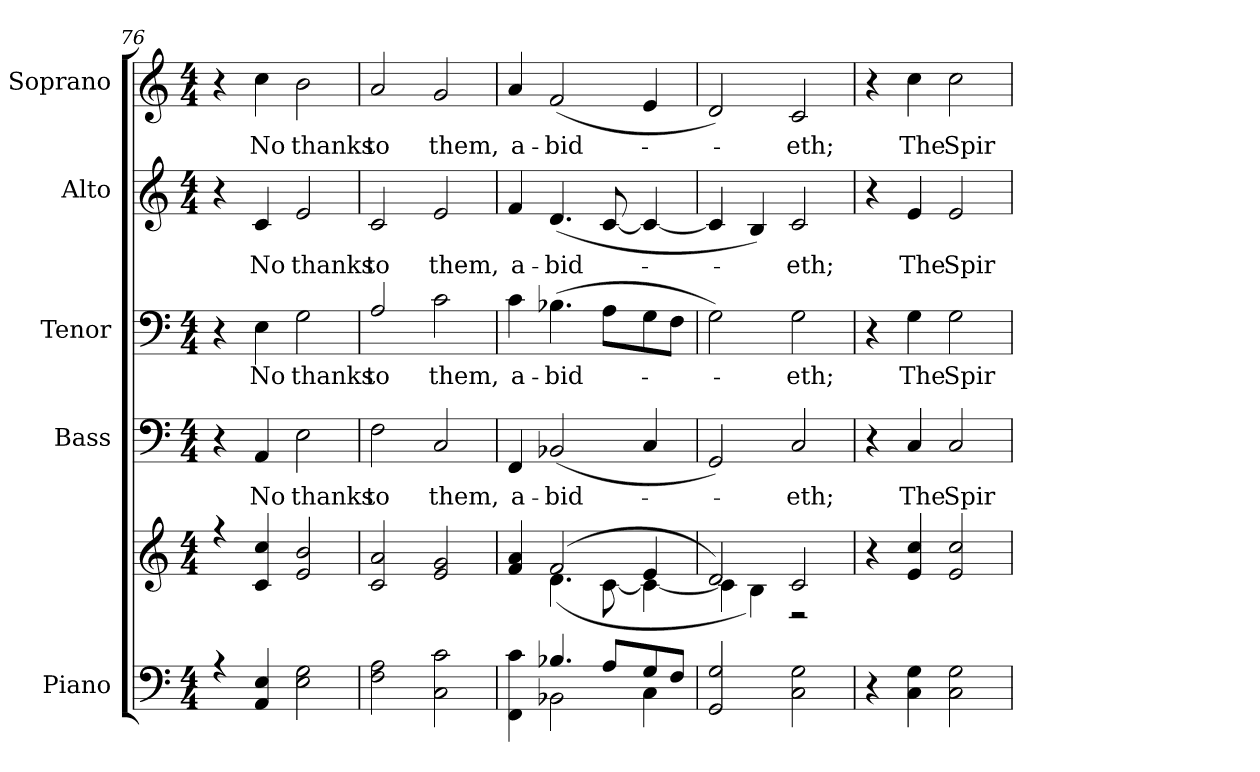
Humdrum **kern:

**kern	**kern	**kern	**text	**kern	**text	**kern	**text	**kern	**text
*part5	*part5	*part4	*part4	*part3	*part3	*part2	*part2	*part1	*part1
*staff6	*staff5	*staff4	*staff4	*staff3	*staff3	*staff2	*staff2	*staff1	*staff1
*I"Piano	*	*I"Bass	*	*I"Tenor	*	*I"Alto	*	*I"Soprano	*
*I'Pno.	*	*I'B.	*	*I'T.	*	*I'A.	*	*I'Pno.	*
!!LO:PB:g=z
*clefF4	*clefG2	*clefF4	*	*clefF4	*	*clefG2	*	*clefG2	*
*k[]	*k[]	*k[]	*	*k[]	*	*k[]	*	*k[]	*
*C:	*C:	*C:	*	*C:	*	*C:	*	*C:	*
*M4/4	*M4/4	*M4/4	*	*M4/4	*	*M4/4	*	*M4/4	*
=76	=76	=76	=76	=76	=76	=76	=76	=76	=76
*^	*^	*	*	*	*	*	*	*	*
4r	1ryy	4r	1ryy	4r	.	4r	.	4r	.	4r	.
!	!	!	!	!	!LO:LY:b:color=#000000	!	!	!	!	!	!
!	!	!	!	!	!	!	!LO:LY:b:color=#000000	!	!	!	!
!	!	!	!	!	!	!	!	!	!LO:LY:b:color=#000000	!	!
!	!	!	!	!	!	!	!	!	!	!	!LO:LY:b:color=#000000
4AAi/ 4Ei	.	4ci/ 4cci	.	4AAi/	No	4Ei\	No	4ci/	No	4cci\	No
!	!	!	!	!	!LO:LY:b:color=#000000	!	!	!	!	!	!
!	!	!	!	!	!	!	!LO:LY:b:color=#000000	!	!	!	!
!	!	!	!	!	!	!	!	!	!LO:LY:b:color=#000000	!	!
!	!	!	!	!	!	!	!	!	!	!	!LO:LY:b:color=#000000
2Ei\ 2Gi	.	2ei/ 2bi	.	2Ei\	thanks	2Gi\	thanks	2ei/	thanks	2bi\	thanks
=77	=77	=77	=77	=77	=77	=77	=77	=77	=77	=77	=77
!	!	!	!	!	!LO:LY:b:color=#000000	!	!	!	!	!	!
!	!	!	!	!	!	!	!LO:LY:b:color=#000000	!	!	!	!
!	!	!	!	!	!	!	!	!	!LO:LY:b:color=#000000	!	!
!	!	!	!	!	!	!	!	!	!	!	!LO:LY:b:color=#000000
2Fi\ 2Ai	1ryy	2ci/ 2ai	1ryy	2Fi\	to	2Ai/	to	2ci/	to	2ai/	to
!	!	!	!	!	!LO:LY:b:color=#000000	!	!	!	!	!	!
!	!	!	!	!	!	!	!LO:LY:b:color=#000000	!	!	!	!
!	!	!	!	!	!	!	!	!	!LO:LY:b:color=#000000	!	!
!	!	!	!	!	!	!	!	!	!	!	!LO:LY:b:color=#000000
2Ci\ 2ci	.	2ei/ 2gi	.	2Ci/	them,	2ci\	them,	2ei/	them,	2gi/	them,
!!LO:PB:g=z
=78	=78	=78	=78	=78	=78	=78	=78	=78	=78	=78	=78
!	!	!	!	!	!LO:LY:b:color=#000000	!	!	!	!	!	!
!	!	!	!	!	!	!	!LO:LY:b:color=#000000	!	!	!	!
!	!	!	!	!	!	!	!	!	!LO:LY:b:color=#000000	!	!
!	!	!	!	!	!	!	!	!	!	!	!LO:LY:b:color=#000000
4FFi\ 4ci	4ryy	4fi/ 4ai	4ryy	4FFi/	a-	4ci\	a-	4fi/	a-	4ai/	a-
!	!	!	!	!	!LO:LY:b:color=#000000	!	!	!	!	!	!
!	!	!	!	!	!	!	!LO:LY:b:color=#000000	!	!	!	!
!	!	!	!	!	!	!	!	!	!LO:LY:b:color=#000000	!	!
!	!	!	!	!	!	!	!	!	!	!	!LO:LY:b:color=#000000
4.B-Xi/	2BB-Xi\	(2fi/	(4.di\	(2BB-Xi/	-bid-	(4.B-Xi\	-bid-	(4.di/	-bid-	(2fi/	-bid-
8Ai/L	.	.	[<8ci\	.	.	8Ai\L	.	[<8ci/	.	.	.
8Gi/	4Ci\	4ei/	4ci\_<	4Ci/	.	8Gi\	.	4ci/_<	.	4ei/	.
8Fi/J	.	.	.	.	.	8Fi\J	.	.	.	.	.
=79	=79	=79	=79	=79	=79	=79	=79	=79	=79	=79	=79
2GGi/ 2Gi	1ryy	2di/)	4ci\]	2GGi/)	.	2Gi\)	.	4ci/]	.	2di/)	.
.	.	.	4Bi\)	.	.	.	.	4Bi/)	.	.	.
!	!	!	!	!	!LO:LY:b:color=#000000	!	!	!	!	!	!
!	!	!	!	!	!	!	!LO:LY:b:color=#000000	!	!	!	!
!	!	!	!	!	!	!	!	!	!LO:LY:b:color=#000000	!	!
!	!	!	!	!	!	!	!	!	!	!	!LO:LY:b:color=#000000
2Ci\ 2Gi	.	2ci/	2r	2Ci/	-eth;	2Gi\	-eth;	2ci/	-eth;	2ci/	-eth;
*v	*v	*	*	*	*	*	*	*	*	*	*
*	*v	*v	*	*	*	*	*	*	*	*
!!LO:PB:g=z
=80	=80	=80	=80	=80	=80	=80	=80	=80	=80
4r	4r	4r	.	4r	.	4r	.	4r	.
!	!	!	!LO:LY:b:color=#000000	!	!	!	!	!	!
!	!	!	!	!	!LO:LY:b:color=#000000	!	!	!	!
!	!	!	!	!	!	!	!LO:LY:b:color=#000000	!	!
!	!	!	!	!	!	!	!	!	!LO:LY:b:color=#000000
4Ci\ 4Gi	4ei/ 4cci	4Ci/	The	4Gi\	The	4ei/	The	4cci\	The
!	!	!	!LO:LY:b:color=#000000	!	!	!	!	!	!
!	!	!	!	!	!LO:LY:b:color=#000000	!	!	!	!
!	!	!	!	!	!	!	!LO:LY:b:color=#000000	!	!
!	!	!	!	!	!	!	!	!	!LO:LY:b:color=#000000
2Ci\ 2Gi	2ei/ 2cci	2Ci/	Spir-	2Gi\	Spir-	2ei/	Spir-	2cci\	Spir-
=	=	=	=	=	=	=	=	=	=
*-	*-	*-	*-	*-	*-	*-	*-	*-	*-
